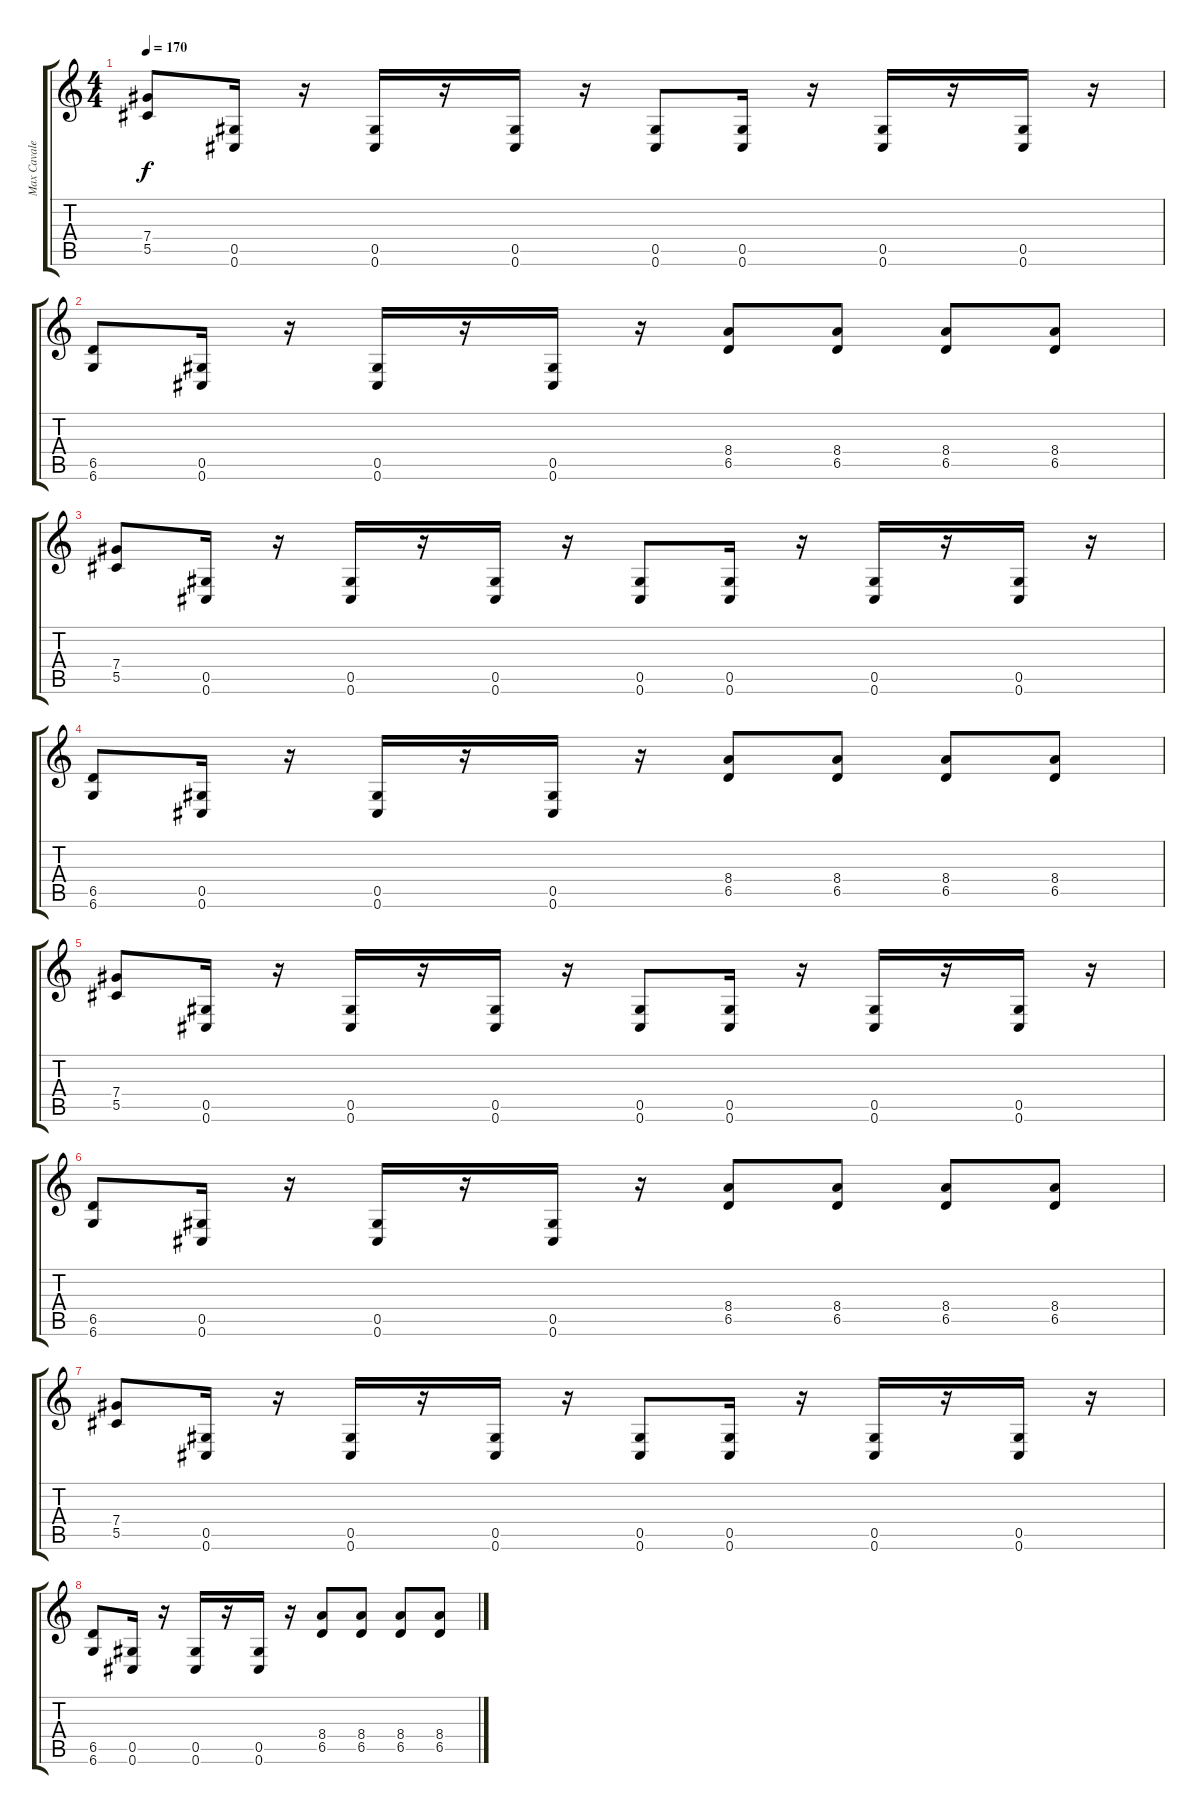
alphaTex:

\track ("Max Cavalera" "Max Cavale") {instrument overdrivenguitar}
\staff {score tabs}
\tuning (Eb4 Bb3 Gb3 Db3 Ab2 Db2) {hide}
\ts (4 4)
\tempo 170
\clef g2
\ks c
(7.4 5.5).8{dy f} (0.5 0.6).16 r.16 (0.5 0.6).16 r.16 (0.5 0.6).16 r.16 (0.5 0.6).8 (0.5 0.6).16 r.16 (0.5 0.6).16 r.16 (0.5 0.6).16 r.16 |
(6.5 6.6).8 (0.5 0.6).16 r.16 (0.5 0.6).16 r.16 (0.5 0.6).16 r.16 (8.4 6.5).8 (8.4 6.5).8 (8.4 6.5).8 (8.4 6.5).8 |
(7.4 5.5).8 (0.5 0.6).16 r.16 (0.5 0.6).16 r.16 (0.5 0.6).16 r.16 (0.5 0.6).8 (0.5 0.6).16 r.16 (0.5 0.6).16 r.16 (0.5 0.6).16 r.16 |
(6.5 6.6).8 (0.5 0.6).16 r.16 (0.5 0.6).16 r.16 (0.5 0.6).16 r.16 (8.4 6.5).8 (8.4 6.5).8 (8.4 6.5).8 (8.4 6.5).8 |
(7.4 5.5).8 (0.5 0.6).16 r.16 (0.5 0.6).16 r.16 (0.5 0.6).16 r.16 (0.5 0.6).8 (0.5 0.6).16 r.16 (0.5 0.6).16 r.16 (0.5 0.6).16 r.16 |
(6.5 6.6).8 (0.5 0.6).16 r.16 (0.5 0.6).16 r.16 (0.5 0.6).16 r.16 (8.4 6.5).8 (8.4 6.5).8 (8.4 6.5).8 (8.4 6.5).8 |
(7.4 5.5).8 (0.5 0.6).16 r.16 (0.5 0.6).16 r.16 (0.5 0.6).16 r.16 (0.5 0.6).8 (0.5 0.6).16 r.16 (0.5 0.6).16 r.16 (0.5 0.6).16 r.16 |
(6.5 6.6).8 (0.5 0.6).16 r.16 (0.5 0.6).16 r.16 (0.5 0.6).16 r.16 (8.4 6.5).8 (8.4 6.5).8 (8.4 6.5).8 (8.4 6.5).8
